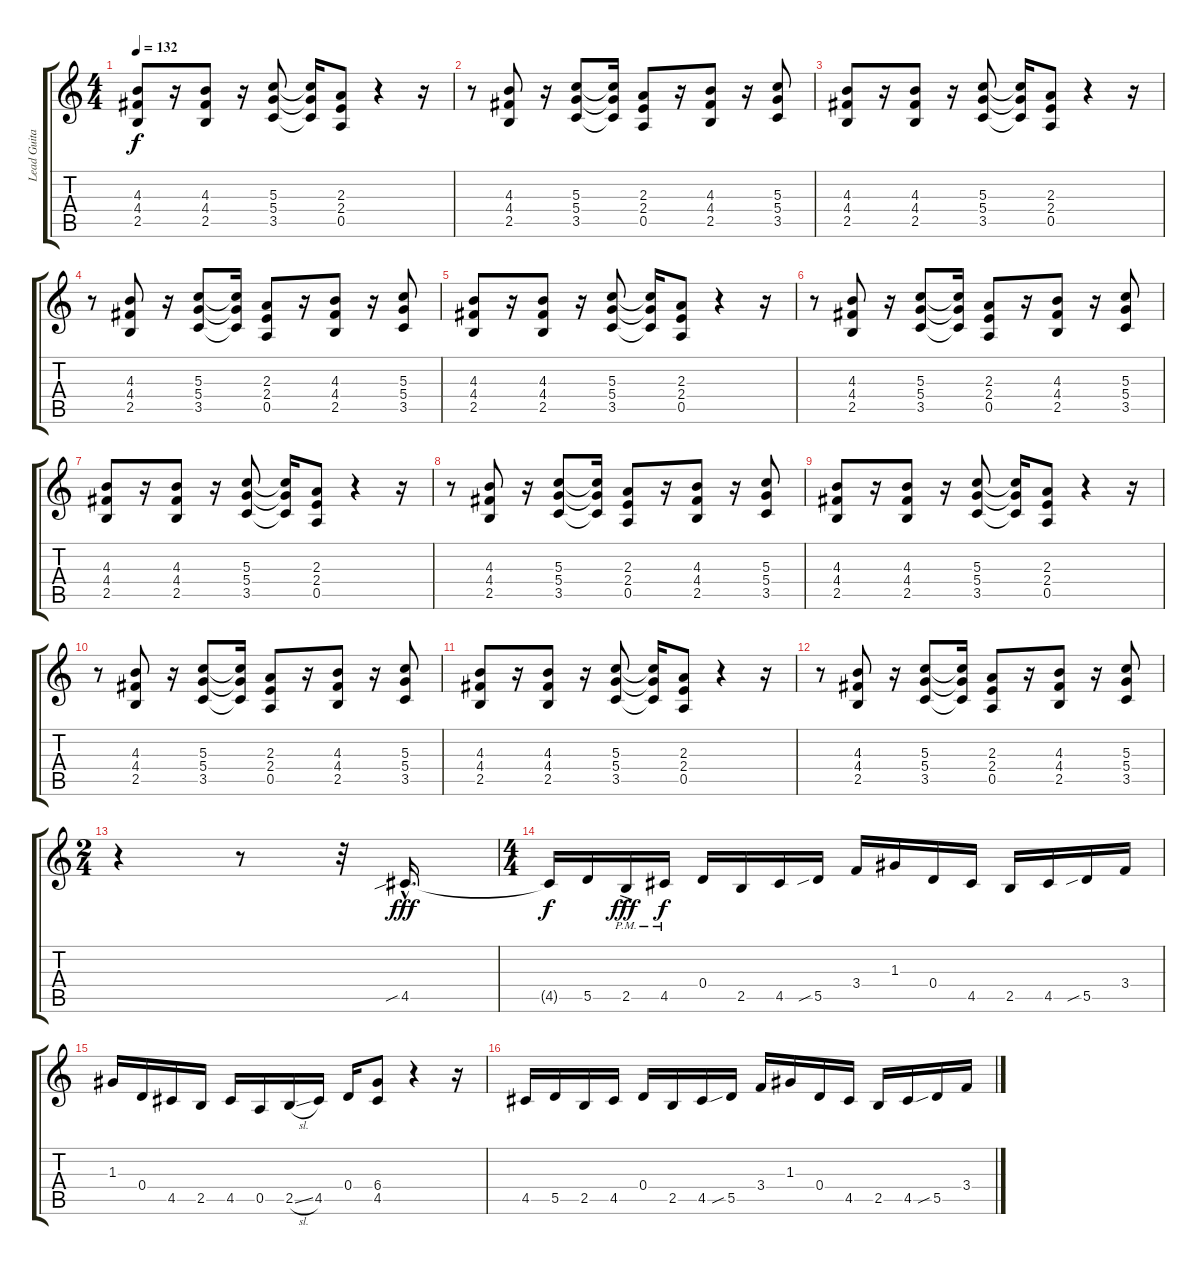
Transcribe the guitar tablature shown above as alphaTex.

\track ("Lead Guitar" "Lead Guita") {instrument distortionguitar}
\staff {score tabs}
\tuning (E4 B3 G3 D3 A2 E2) {hide}
\ts (4 4)
\tempo 132
\clef g2
\ks c
(4.3 4.4 2.5).8{dy f} r.16 (4.3 4.4 2.5).8 r.16 (5.3 5.4 3.5).8 (5.3{t} 5.4{t} 3.5{t}).16 (2.3 2.4 0.5).8 r.4 r.16 |
r.8 (4.3 4.4 2.5).8 r.16 (5.3 5.4 3.5).8 (5.3{t} 5.4{t} 3.5{t}).16 (2.3 2.4 0.5).8 r.16 (4.3 4.4 2.5).8 r.16 (5.3 5.4 3.5).8 |
(4.3 4.4 2.5).8 r.16 (4.3 4.4 2.5).8 r.16 (5.3 5.4 3.5).8 (5.3{t} 5.4{t} 3.5{t}).16 (2.3 2.4 0.5).8 r.4 r.16 |
r.8 (4.3 4.4 2.5).8 r.16 (5.3 5.4 3.5).8 (5.3{t} 5.4{t} 3.5{t}).16 (2.3 2.4 0.5).8 r.16 (4.3 4.4 2.5).8 r.16 (5.3 5.4 3.5).8 |
(4.3 4.4 2.5).8 r.16 (4.3 4.4 2.5).8 r.16 (5.3 5.4 3.5).8 (5.3{t} 5.4{t} 3.5{t}).16 (2.3 2.4 0.5).8 r.4 r.16 |
r.8 (4.3 4.4 2.5).8 r.16 (5.3 5.4 3.5).8 (5.3{t} 5.4{t} 3.5{t}).16 (2.3 2.4 0.5).8 r.16 (4.3 4.4 2.5).8 r.16 (5.3 5.4 3.5).8 |
(4.3 4.4 2.5).8 r.16 (4.3 4.4 2.5).8 r.16 (5.3 5.4 3.5).8 (5.3{t} 5.4{t} 3.5{t}).16 (2.3 2.4 0.5).8 r.4 r.16 |
r.8 (4.3 4.4 2.5).8 r.16 (5.3 5.4 3.5).8 (5.3{t} 5.4{t} 3.5{t}).16 (2.3 2.4 0.5).8 r.16 (4.3 4.4 2.5).8 r.16 (5.3 5.4 3.5).8 |
(4.3 4.4 2.5).8 r.16 (4.3 4.4 2.5).8 r.16 (5.3 5.4 3.5).8 (5.3{t} 5.4{t} 3.5{t}).16 (2.3 2.4 0.5).8 r.4 r.16 |
r.8 (4.3 4.4 2.5).8 r.16 (5.3 5.4 3.5).8 (5.3{t} 5.4{t} 3.5{t}).16 (2.3 2.4 0.5).8 r.16 (4.3 4.4 2.5).8 r.16 (5.3 5.4 3.5).8 |
(4.3 4.4 2.5).8 r.16 (4.3 4.4 2.5).8 r.16 (5.3 5.4 3.5).8 (5.3{t} 5.4{t} 3.5{t}).16 (2.3 2.4 0.5).8 r.4 r.16 |
r.8 (4.3 4.4 2.5).8 r.16 (5.3 5.4 3.5).8 (5.3{t} 5.4{t} 3.5{t}).16 (2.3 2.4 0.5).8 r.16 (4.3 4.4 2.5).8 r.16 (5.3 5.4 3.5).8 |
\ts (2 4)
r.4 r.8 r.32 4.5{sib hac}.16{d dy fff} |
\ts (4 4)
4.5{t}.16{dy f} 5.5.16 2.5{ac pm}.16{dy fff} 4.5{pm}.16{dy f} 0.4.16 2.5.16 4.5.16 5.5{sib}.16 3.4.16 1.3.16 0.4.16 4.5.16 2.5.16 4.5.16 5.5{sib}.16 3.4.16 |
1.3.16 0.4.16 4.5.16 2.5.16 4.5.16 0.5.16 2.5{sl}.16 4.5.16 0.4.16 (6.4 4.5).8 r.4 r.16 |
4.5.16 5.5.16 2.5.16 4.5.16 0.4.16 2.5.16 4.5.16 5.5{sib}.16 3.4.16 1.3.16 0.4.16 4.5.16 2.5.16 4.5.16 5.5{sib}.16 3.4.16
